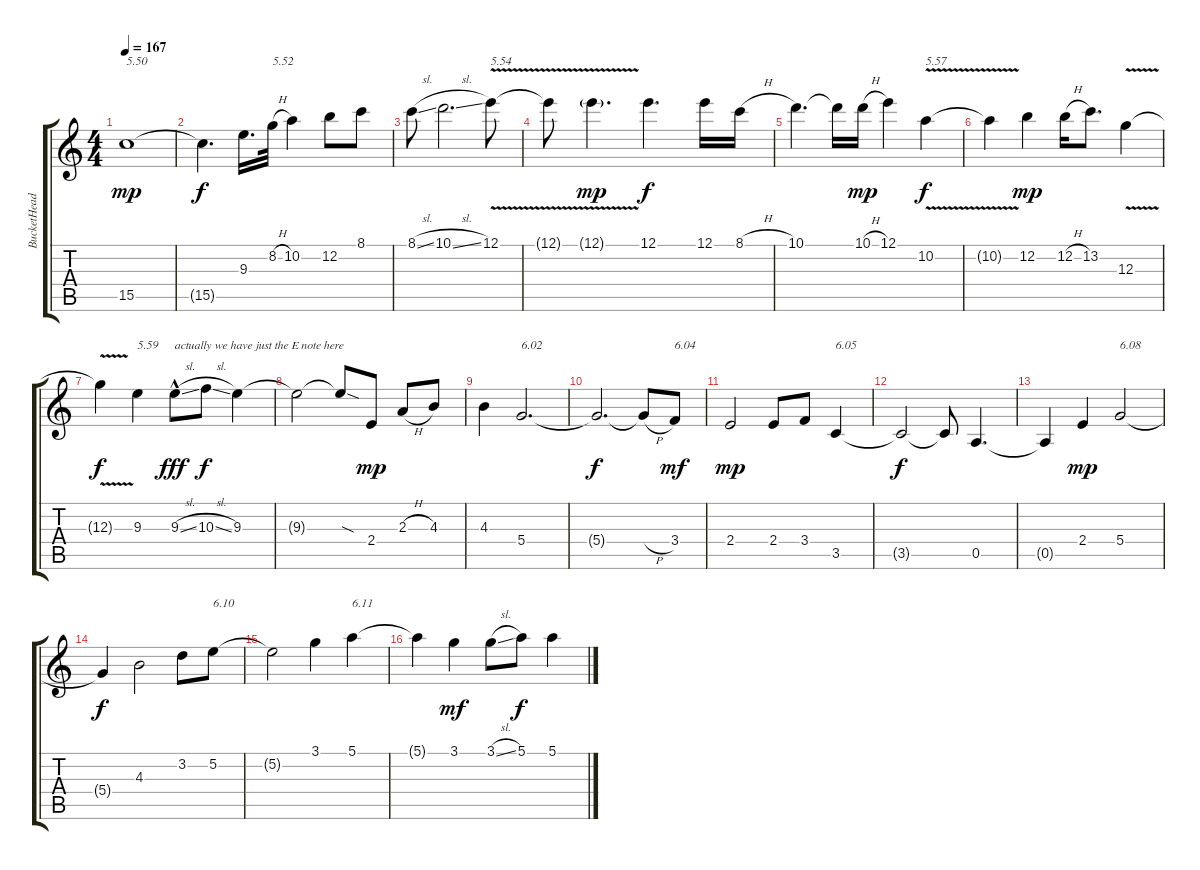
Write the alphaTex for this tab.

\track ("BucketHead" "BucketHead") {instrument acousticguitarnylon}
\staff {score tabs}
\tuning (E4 B3 G3 D3 A2 E2) {hide}
\ts (4 4)
\tempo 167
\clef g2
\ks c
15.5.1{txt "5.50" dy mp} |
15.5{t}.4{d dy f} 9.3.16{d} 8.2{h}.32{txt "5.52"} 10.2.4 12.2.8 8.1.8 |
8.1{sl}.8 10.1{sl}.2{d} 12.1{v}.8{txt "5.54"} |
12.1{t}.8 12.1{v g}.4{d dy mp} 12.1.4{d dy f} 12.1.16 8.1{h}.16 |
10.1.4{d} 10.1{t}.16 10.1{h}.16{dy mp} 12.1.4 10.2{v}.4{txt "5.57" dy f} |
10.2{t}.4 12.2.4{dy mp} 12.2{h}.16 13.2.8{d} 12.3{v}.4 |
12.3{t}.4{dy f} 9.3.4{txt "5.59"} 9.3{sl hac}.8{txt "actually we have just the E note here" dy fff} 10.3{sl}.8{dy f} 9.3.4 |
9.3{t}.2 9.3{sod t}.8 2.4.8{dy mp} 2.3{h}.8 4.3.8 |
4.3.4 5.4.2{d txt "6.02"} |
5.4{t}.2{d dy f} 5.4{h t}.8 3.4.8{txt "6.04" dy mf} |
2.4.2{dy mp} 2.4.8 3.4.8 3.5.4{txt "6.05"} |
3.5{t}.2{dy f} 3.5{t}.8 0.5.4{d} |
0.5{t}.4 2.4.4{dy mp} 5.4.2{txt "6.08"} |
5.4{t}.4{dy f} 4.3.2 3.2.8 5.2.8{txt "6.10"} |
5.2{t}.2 3.1.4 5.1.4{txt "6.11"} |
5.1{t}.4 3.1.4{dy mf} 3.1{sl}.8 5.1.8{dy f} 5.1.4
